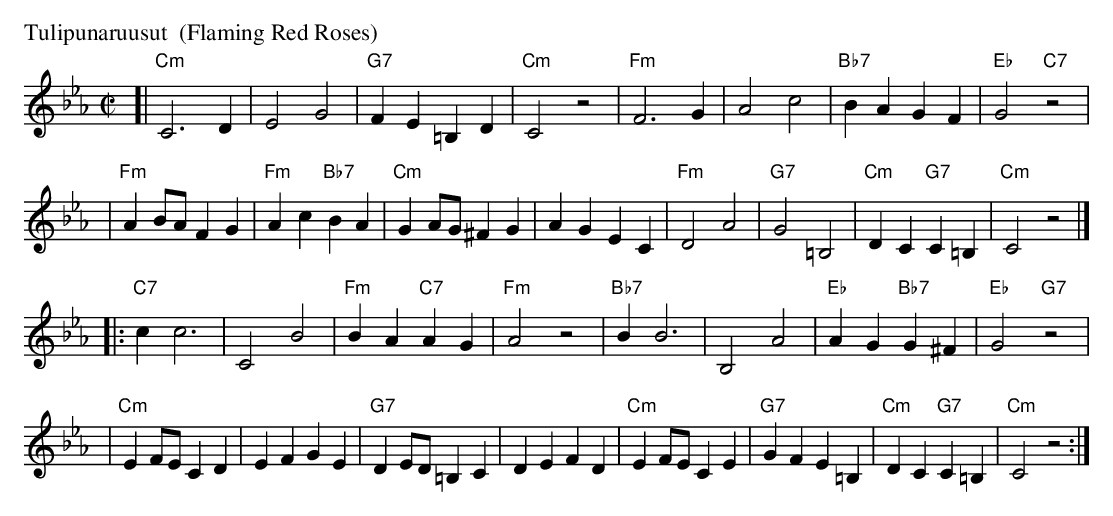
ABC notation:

X:1
M: C|
L: 1/4
P: Tulipunaruusut  (Flaming Red Roses)
K: Cm
[|"Cm"C3 D | E2G2 | "G7"FE =B,D | "Cm"C2 z2 \
| "Fm"F3 G | A2 c2 | "Bb7"BA GF | "Eb"G2 "C7"z2 |
| "Fm"AB/A/ FG | "Fm"Ac "Bb7"BA | "Cm"GA/G/ ^FG | AG EC \
| "Fm"D2 A2 | "G7"G2 =B,2 | "Cm"DC "G7"C=B, | "Cm"C2 z2 |]
|:"C7"c c3 | C2 B2 | "Fm"BA "C7"AG | "Fm"A2 z2 \
| "Bb7"B B3 | B,2 A2 | "Eb"AG "Bb7"G^F | "Eb"G2 "G7"z2 |
| "Cm"EF/E/ CD | EF GE | "G7"DE/D/ =B,C | DE FD \
| "Cm"EF/E/ CE | "G7"GF E=B, | "Cm"DC "G7"C=B, | "Cm"C2 z2 :|
